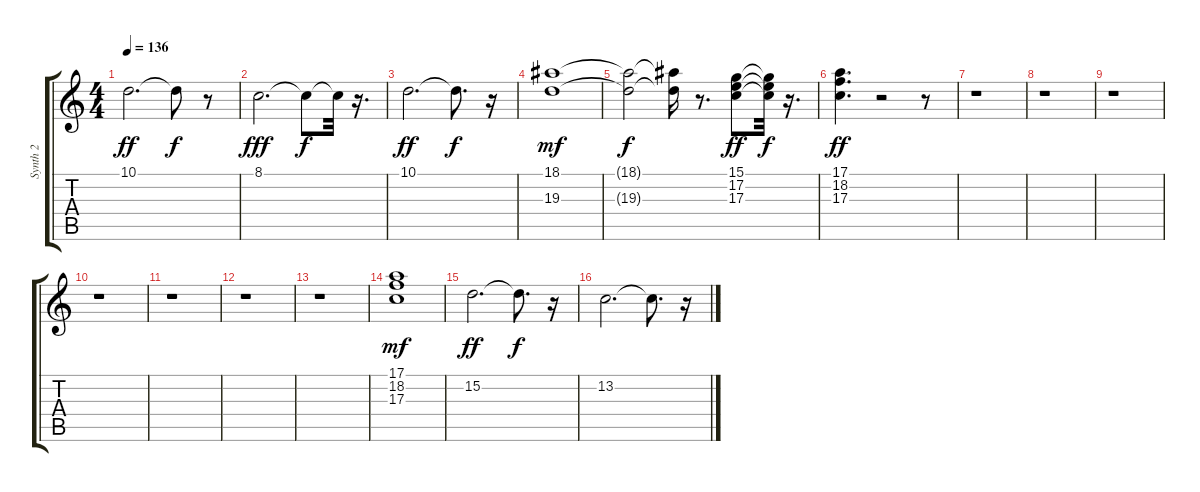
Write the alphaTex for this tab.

\track ("Synth 2" "Synth 2") {instrument stringensemble1}
\staff {score tabs}
\tuning (E4 B3 G3 D3 A2 E2) {hide}
\ts (4 4)
\tempo 136
\clef g2
\ks c
10.1.2{d dy ff} 10.1{t}.8{dy f} r.8 |
8.1.2{d dy fff} 8.1{t}.8{dy f} 8.1{t}.32 r.16{d} |
10.1.2{d dy ff} 10.1{t}.8{d dy f} r.16 |
(18.1 19.3).1{dy mf} |
(18.1{t} 19.3{t}).2{dy f} (18.1{t} 19.3{t}).16 r.8{d} (15.1 17.2 17.3).8{dy ff} (15.1{t} 17.2{t} 17.3{t}).32{dy f} r.16{d} |
(17.1 18.2 17.3).4{d dy ff} r.2 r.8 |
r.1 |
r.1 |
r.1 |
r.1 |
r.1 |
r.1 |
r.1 |
(17.1 18.2 17.3).1{dy mf} |
15.2.2{d dy ff} 15.2{t}.8{d dy f} r.16 |
13.2.2{d} 13.2{t}.8{d} r.16
